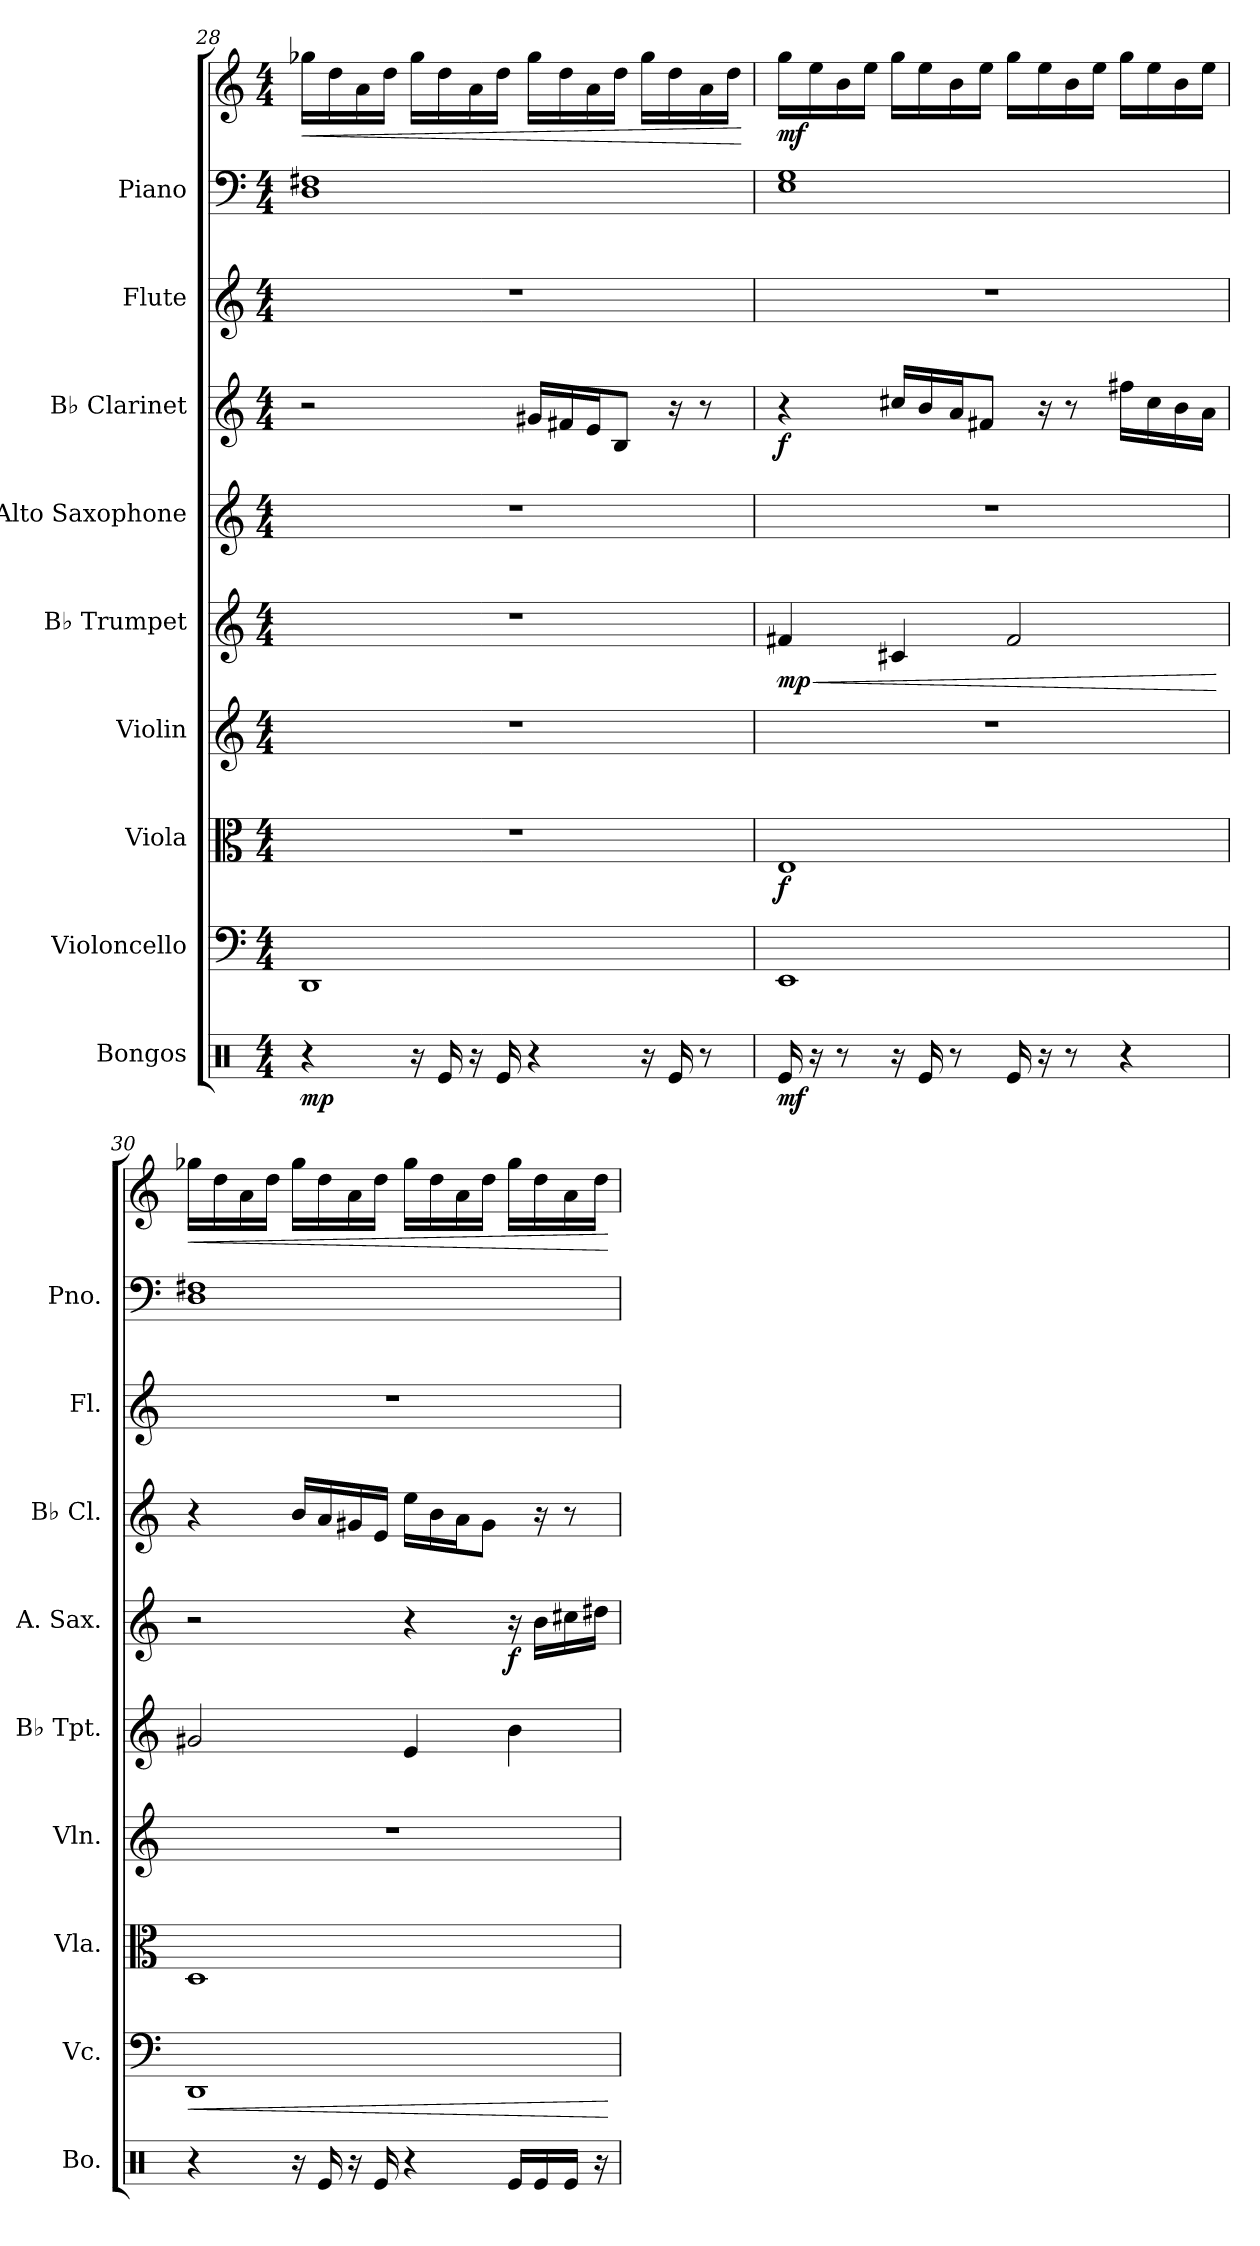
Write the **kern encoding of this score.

**kern	**dynam	**kern	**dynam	**kern	**dynam	**kern	**kern	**dynam	**kern	**dynam	**kern	**dynam	**kern	**kern	**kern	**dynam
*part9	*part9	*part8	*part8	*part7	*part7	*part6	*part5	*part5	*part4	*part4	*part3	*part3	*part2	*part1	*part1	*part1
*staff10	*staff10	*staff9	*staff9	*staff8	*staff8	*staff7	*staff6	*staff6	*staff5	*staff5	*staff4	*staff4	*staff3	*staff2	*staff1	*staff1/2
*I"Bongos	*	*I"Violoncello	*	*I"Viola	*	*I"Violin	*I"B♭ Trumpet	*	*I"Alto Saxophone	*	*I"B♭ Clarinet	*	*I"Flute	*I"Piano	*	*
*I'Bo.	*	*I'Vc.	*	*I'Vla.	*	*I'Vln.	*I'B♭ Tpt.	*	*I'A. Sax.	*	*I'B♭ Cl.	*	*I'Fl.	*I'Pno.	*	*
!!LO:PB:g=z
*clefX	*	*clefF4	*	*clefC3	*	*clefG2	*clefG2	*	*clefG2	*	*clefG2	*	*clefG2	*clefF4	*clefG2	*
*	*	*	*	*	*	*	*ITrd1c2	*	*ITrd5c9	*	*ITrd1c2	*	*	*	*	*
*k[]	*	*k[]	*	*k[]	*	*k[]	*k[b-e-]	*	*k[b-e-a-]	*	*k[b-e-]	*	*k[]	*k[]	*k[]	*
*M4/4	*	*M4/4	*	*M4/4	*	*M4/4	*M4/4	*	*M4/4	*	*M4/4	*	*M4/4	*M4/4	*M4/4	*
=28	=28	=28	=28	=28	=28	=28	=28	=28	=28	=28	=28	=28	=28	=28	=28	=28
!	!LO:DY:b	!	!	!	!	!	!	!	!	!	!	!	!	!	!	!LO:HP:b
4r	mp	1DD	.	1r	.	1r	1r	.	1r	.	2r	.	1r	1D 1F#X	16gg-X\LL	<
.	.	.	.	.	.	.	.	.	.	.	.	.	.	.	16dd\	.
.	.	.	.	.	.	.	.	.	.	.	.	.	.	.	16a\	.
.	.	.	.	.	.	.	.	.	.	.	.	.	.	.	16dd\JJ	.
16r	.	.	.	.	.	.	.	.	.	.	.	.	.	.	16gg-\LL	.
16Re/	.	.	.	.	.	.	.	.	.	.	.	.	.	.	16dd\	.
16r	.	.	.	.	.	.	.	.	.	.	.	.	.	.	16a\	.
16Re/	.	.	.	.	.	.	.	.	.	.	.	.	.	.	16dd\JJ	.
4r	.	.	.	.	.	.	.	.	.	.	16f#X/LL	.	.	.	16gg-\LL	.
.	.	.	.	.	.	.	.	.	.	.	16en/	.	.	.	16dd\	.
.	.	.	.	.	.	.	.	.	.	.	16d/J	.	.	.	16a\	.
.	.	.	.	.	.	.	.	.	.	.	8A/J	.	.	.	16dd\JJ	.
16r	.	.	.	.	.	.	.	.	.	.	.	.	.	.	16gg-\LL	.
16Re/	.	.	.	.	.	.	.	.	.	.	16r	.	.	.	16dd\	.
8r	.	.	.	.	.	.	.	.	.	.	8r	.	.	.	16a\	.
.	.	.	.	.	.	.	.	.	.	.	.	.	.	.	16dd\JJ	.
.	.	.	.	.	.	.	.	.	.	.	.	.	.	.	.	[
=29	=29	=29	=29	=29	=29	=29	=29	=29	=29	=29	=29	=29	=29	=29	=29	=29
!	!LO:DY:b	!	!	!	!LO:DY:b	!	!	!LO:HP:b	!	!	!	!	!	!	!	!
!	!	!	!	!	!	!	!	!LO:DY:n=1:b	!	!	!	!LO:DY:b	!	!	!	!LO:DY:b
16Re/	mf	1EE	.	1E	f	1r	4en/	< mp	1r	.	4r	f	1r	1E 1G	16gg\LL	mf
16r	.	.	.	.	.	.	.	.	.	.	.	.	.	.	16ee\	.
8r	.	.	.	.	.	.	.	.	.	.	.	.	.	.	16b\	.
.	.	.	.	.	.	.	.	.	.	.	.	.	.	.	16ee\JJ	.
16r	.	.	.	.	.	.	4Bn/	.	.	.	16bn/LL	.	.	.	16gg\LL	.
16Re/	.	.	.	.	.	.	.	.	.	.	16a/	.	.	.	16ee\	.
8r	.	.	.	.	.	.	.	.	.	.	16g/J	.	.	.	16b\	.
.	.	.	.	.	.	.	.	.	.	.	8en/J	.	.	.	16ee\JJ	.
16Re/	.	.	.	.	.	.	2e/	.	.	.	.	.	.	.	16gg\LL	.
16r	.	.	.	.	.	.	.	.	.	.	16r	.	.	.	16ee\	.
8r	.	.	.	.	.	.	.	.	.	.	8r	.	.	.	16b\	.
.	.	.	.	.	.	.	.	.	.	.	.	.	.	.	16ee\JJ	.
4r	.	.	.	.	.	.	.	.	.	.	16een\LL	.	.	.	16gg\LL	.
.	.	.	.	.	.	.	.	.	.	.	16b\	.	.	.	16ee\	.
.	.	.	.	.	.	.	.	.	.	.	16a\	.	.	.	16b\	.
.	.	.	.	.	.	.	.	.	.	.	16g\JJ	.	.	.	16ee\JJ	.
.	.	.	.	.	.	.	.	[	.	.	.	.	.	.	.	.
!!LO:PB:g=z
=30	=30	=30	=30	=30	=30	=30	=30	=30	=30	=30	=30	=30	=30	=30	=30	=30
!	!	!	!LO:HP:b	!	!	!	!	!	!	!	!	!	!	!	!	!LO:HP:b
4r	.	1DD	<	1D	.	1r	2f#X/	.	2r	.	4r	.	1r	1D 1F#X	16gg-X\LL	<
.	.	.	.	.	.	.	.	.	.	.	.	.	.	.	16dd\	.
.	.	.	.	.	.	.	.	.	.	.	.	.	.	.	16a\	.
.	.	.	.	.	.	.	.	.	.	.	.	.	.	.	16dd\JJ	.
16r	.	.	.	.	.	.	.	.	.	.	16a/LL	.	.	.	16gg-\LL	.
16Re/	.	.	.	.	.	.	.	.	.	.	16g/	.	.	.	16dd\	.
16r	.	.	.	.	.	.	.	.	.	.	16f#X/	.	.	.	16a\	.
16Re/	.	.	.	.	.	.	.	.	.	.	16d/JJ	.	.	.	16dd\JJ	.
4r	.	.	.	.	.	.	4d/	.	4r	.	16dd\LL	.	.	.	16gg-\LL	.
.	.	.	.	.	.	.	.	.	.	.	16a\	.	.	.	16dd\	.
.	.	.	.	.	.	.	.	.	.	.	16g\J	.	.	.	16a\	.
.	.	.	.	.	.	.	.	.	.	.	8f#\J	.	.	.	16dd\JJ	.
!	!	!	!	!	!	!	!	!	!	!LO:DY:b	!	!	!	!	!	!
16Re/LL	.	.	.	.	.	.	4a\	.	16r	f	.	.	.	.	16gg-\LL	.
16Re/	.	.	.	.	.	.	.	.	16d\LL	.	16r	.	.	.	16dd\	.
16Re/JJ	.	.	.	.	.	.	.	.	16en\	.	8r	.	.	.	16a\	.
16r	.	.	.	.	.	.	.	.	16f#X\JJ	.	.	.	.	.	16dd\JJ	.
.	.	.	[	.	.	.	.	.	.	.	.	.	.	.	.	[
=	=	=	=	=	=	=	=	=	=	=	=	=	=	=	=	=
*-	*-	*-	*-	*-	*-	*-	*-	*-	*-	*-	*-	*-	*-	*-	*-	*-
